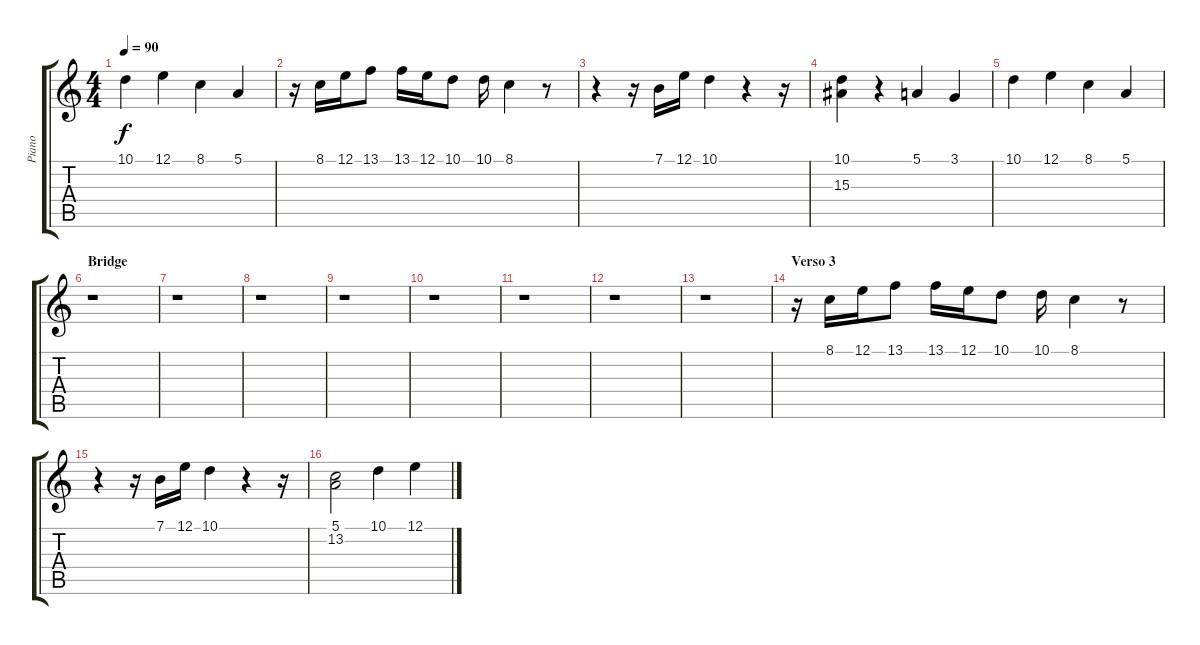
\track ("Piano" "Piano") {instrument electricpiano1}
\staff {score tabs}
\tuning (E4 B3 G3 D3 A2 E2) {hide}
\ts (4 4)
\tempo 90
\clef g2
\ks c
10.1.4{dy f} 12.1.4 8.1.4 5.1.4 |
r.16 8.1.16 12.1.16 13.1.8 13.1.16 12.1.16 10.1.8 10.1.16 8.1.4 r.8 |
r.4 r.16 7.1.16 12.1.16 10.1.4 r.4 r.16 |
(10.1 15.3).4 r.4 5.1.4 3.1.4 |
10.1.4 12.1.4 8.1.4 5.1.4 |
\section ("" "Bridge")
r.1 |
r.1 |
r.1 |
r.1 |
r.1 |
r.1 |
r.1 |
r.1 |
\section ("" "Verso 3")
r.16 8.1.16 12.1.16 13.1.8 13.1.16 12.1.16 10.1.8 10.1.16 8.1.4 r.8 |
r.4 r.16 7.1.16 12.1.16 10.1.4 r.4 r.16 |
(5.1 13.2).2 10.1.4 12.1.4
